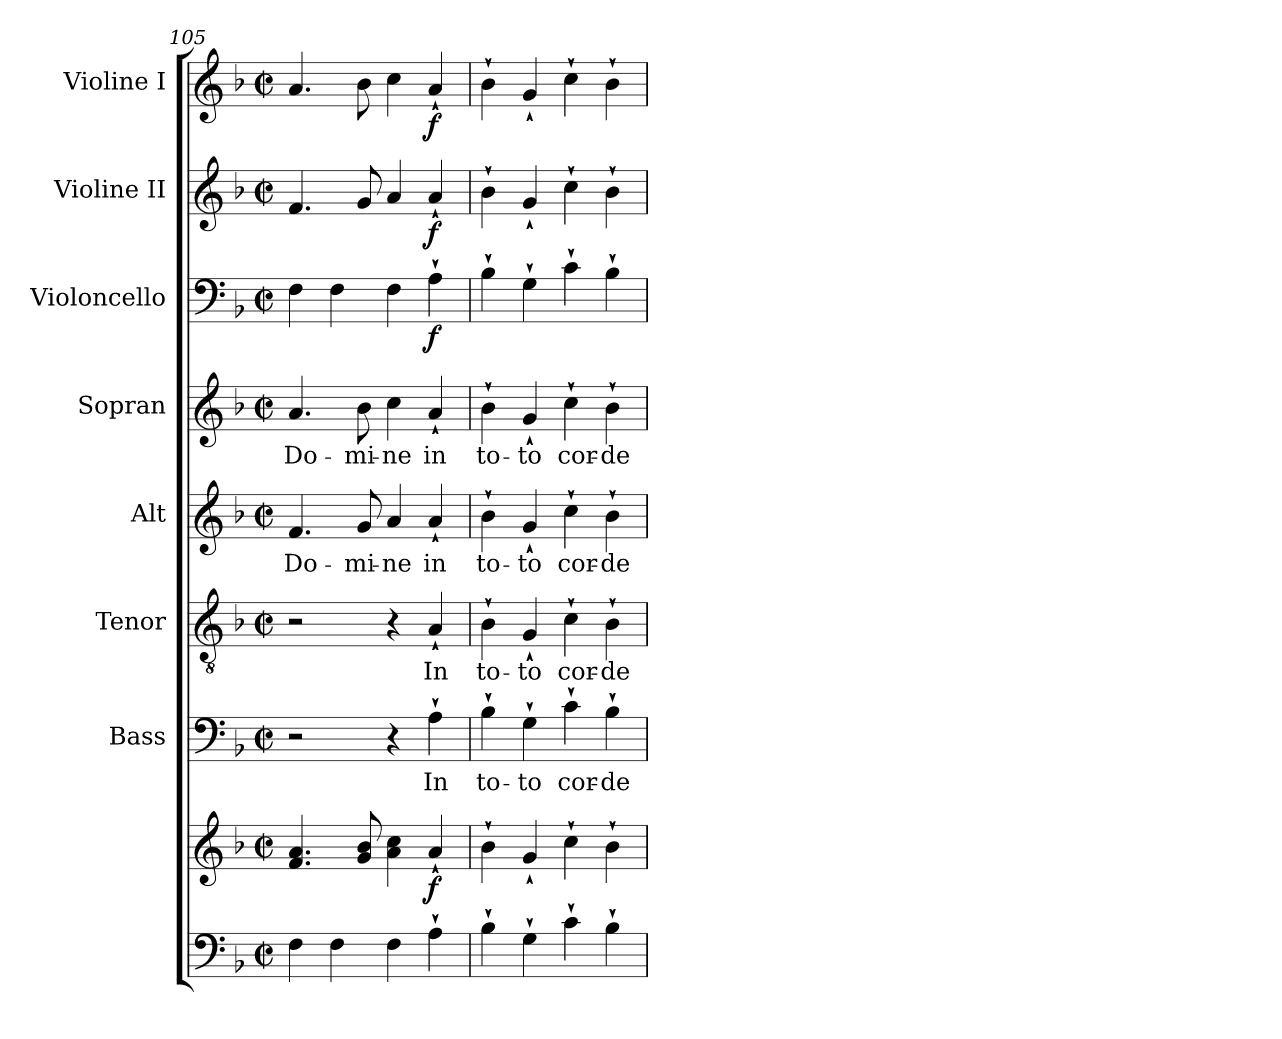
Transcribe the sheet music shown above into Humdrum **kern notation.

**kern	**kern	**dynam	**kern	**text	**kern	**text	**kern	**text	**kern	**text	**kern	**dynam	**kern	**dynam	**kern	**dynam
*part8	*part8	*part8	*part7	*part7	*part6	*part6	*part5	*part5	*part4	*part4	*part3	*part3	*part2	*part2	*part1	*part1
*staff9	*staff8	*staff8/9	*staff7	*staff7	*staff6	*staff6	*staff5	*staff5	*staff4	*staff4	*staff3	*staff3	*staff2	*staff2	*staff1	*staff1
*	*	*	*I"Bass	*	*I"Tenor	*	*I"Alt	*	*I"Sopran	*	*I"Violoncello	*	*I"Violine II	*	*I"Violine I	*
*	*	*	*I'B.	*	*I'T.	*	*I'A.	*	*I'S.	*	*I'Vc.	*	*I'Vl. II	*	*I'Vl. I	*
*clefF4	*clefG2	*	*clefF4	*	*clefGv2	*	*clefG2	*	*clefG2	*	*clefF4	*	*clefG2	*	*clefG2	*
*	*	*	*	*	*	*	*	*	*	*	*ITrd7c12	*	*	*	*	*
*k[b-]	*k[b-]	*	*k[b-]	*	*k[b-]	*	*k[b-]	*	*k[b-]	*	*k[b-]	*	*k[b-]	*	*k[b-]	*
*F:	*F:	*	*F:	*	*F:	*	*F:	*	*F:	*	*F:	*	*F:	*	*F:	*
*M2/2	*M2/2	*	*M2/2	*	*M2/2	*	*M2/2	*	*M2/2	*	*M2/2	*	*M2/2	*	*M2/2	*
*met(c|)	*met(c|)	*	*met(c|)	*	*met(c|)	*	*met(c|)	*	*met(c|)	*	*met(c|)	*	*met(c|)	*	*met(c|)	*
=105	=105	=105	=105	=105	=105	=105	=105	=105	=105	=105	=105	=105	=105	=105	=105	=105
!	!	!	!	!	!	!	!	!LO:LY:b	!	!LO:LY:b	!	!	!	!	!	!
4F\	4.f/ 4.a/	.	2r	.	2r	.	4.f/	Do-	4.a/	Do-	4FF\	.	4.f/	.	4.a/	.
4F\	.	.	.	.	.	.	.	.	.	.	4FF\	.	.	.	.	.
!	!	!	!	!	!	!	!	!LO:LY:b	!	!LO:LY:b	!	!	!	!	!	!
.	8g/ 8b-/	.	.	.	.	.	8g/	-mi-	8b-\	-mi-	.	.	8g/	.	8b-\	.
!	!	!	!	!	!	!	!	!LO:LY:b	!	!LO:LY:b	!	!	!	!	!	!
4F\	4a\ 4cc\	.	4r	.	4r	.	4a/	-ne	4cc\	-ne	4FF\	.	4a/	.	4cc\	.
!	!	!LO:DY:b	!	!LO:LY:b	!	!LO:LY:b	!	!LO:LY:b	!	!LO:LY:b	!	!LO:DY:b	!	!LO:DY:b	!	!LO:DY:b
4A`>\	4a`</	f	4A`>\	In	4A`>/	In	4a`>/	in	4a`>/	in	4AA`>\	f	4a`</	f	4a`</	f
=106	=106	=106	=106	=106	=106	=106	=106	=106	=106	=106	=106	=106	=106	=106	=106	=106
!	!	!	!	!LO:LY:b	!	!LO:LY:b	!	!LO:LY:b	!	!LO:LY:b	!	!	!	!	!	!
4B-`>\	4b-`>\	.	4B-`>\	to-	4B-`>\	to-	4b-`>\	to-	4b-`>\	to-	4BB-`>\	.	4b-`>\	.	4b-`>\	.
!	!	!	!	!LO:LY:b	!	!LO:LY:b	!	!LO:LY:b	!	!LO:LY:b	!	!	!	!	!	!
4G`>\	4g`</	.	4G`>\	-to	4G`>/	-to	4g`>/	-to	4g`>/	-to	4GG`>\	.	4g`</	.	4g`</	.
!	!	!	!	!LO:LY:b	!	!LO:LY:b	!	!LO:LY:b	!	!LO:LY:b	!	!	!	!	!	!
4c`>\	4cc`>\	.	4c`>\	cor-	4c`>\	cor-	4cc`>\	cor-	4cc`>\	cor-	4C`>\	.	4cc`>\	.	4cc`>\	.
!	!	!	!	!LO:LY:b	!	!LO:LY:b	!	!LO:LY:b	!	!LO:LY:b	!	!	!	!	!	!
4B-`>\	4b-`>\	.	4B-`>\	-de	4B-`>\	-de	4b-`>\	-de	4b-`>\	-de	4BB-`>\	.	4b-`>\	.	4b-`>\	.
=	=	=	=	=	=	=	=	=	=	=	=	=	=	=	=	=
*-	*-	*-	*-	*-	*-	*-	*-	*-	*-	*-	*-	*-	*-	*-	*-	*-
